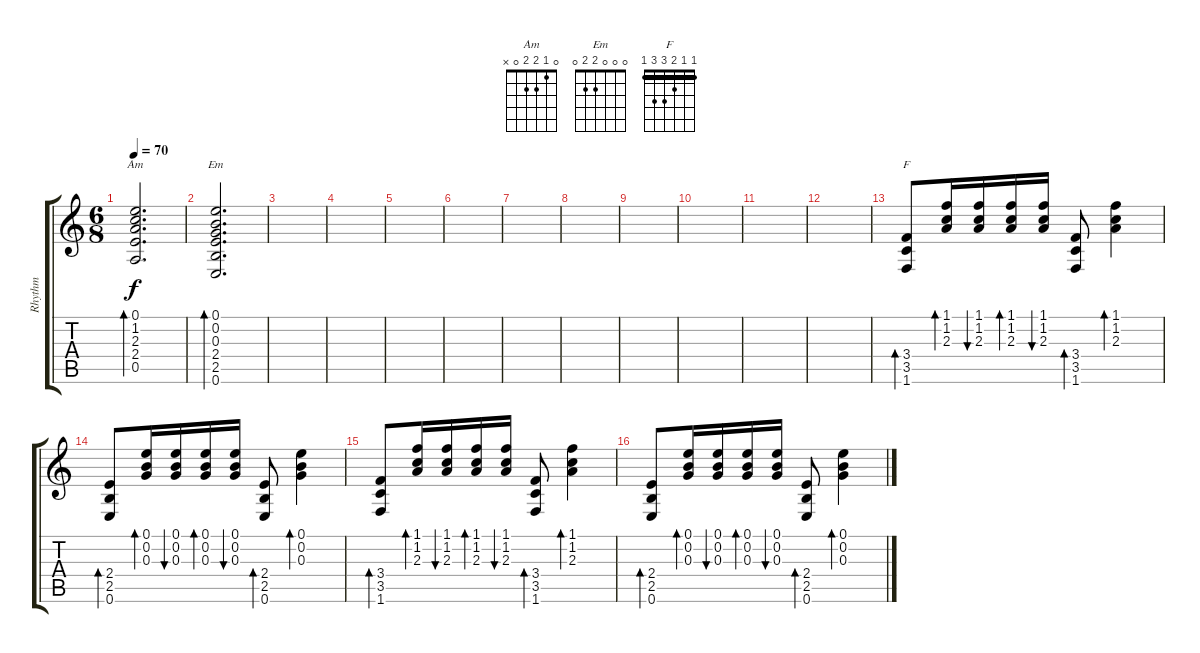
\track ("Rhythm" "Rhythm") {instrument acousticguitarnylon}
\staff {score tabs}
\tuning (E4 B3 G3 D3 A2 E2) {hide}
\chord ("Am" 0 1 2 2 0 x)
\chord ("Em" 0 0 0 2 2 0)
\chord ("F" 1 1 2 3 3 1) {barre 1}
\ts (6 8)
\tempo 70
\clef g2
\ks c
(0.1 1.2 2.3 2.4 0.5).2{d bd 480 ch "Am" dy f} |
(0.1 0.2 0.3 2.4 2.5 0.6).2{d bd 480 ch "Em"} |
|
|
|
|
|
|
|
|
|
|
(3.4 3.5 1.6).8{bd 30 ch "F" volume 7 balance 16} (1.1 1.2 2.3).16{bd 30} (1.1 1.2 2.3).16{bu 30} (1.1 1.2 2.3).16{bd 30} (1.1 1.2 2.3).16{bu 30} (3.4 3.5 1.6).8{bd 30} (1.1 1.2 2.3).4{bd 30} |
(2.4 2.5 0.6).8{bd 30} (0.1 0.2 0.3).16{bd 30} (0.1 0.2 0.3).16{bu 30} (0.1 0.2 0.3).16{bd 30} (0.1 0.2 0.3).16{bu 30} (2.4 2.5 0.6).8{bd 30} (0.1 0.2 0.3).4{bd 30} |
(3.4 3.5 1.6).8{bd 30} (1.1 1.2 2.3).16{bd 30} (1.1 1.2 2.3).16{bu 30} (1.1 1.2 2.3).16{bd 30} (1.1 1.2 2.3).16{bu 30} (3.4 3.5 1.6).8{bd 30} (1.1 1.2 2.3).4{bd 30} |
(2.4 2.5 0.6).8{bd 30} (0.1 0.2 0.3).16{bd 30} (0.1 0.2 0.3).16{bu 30} (0.1 0.2 0.3).16{bd 30} (0.1 0.2 0.3).16{bu 30} (2.4 2.5 0.6).8{bd 30} (0.1 0.2 0.3).4{bd 30}
